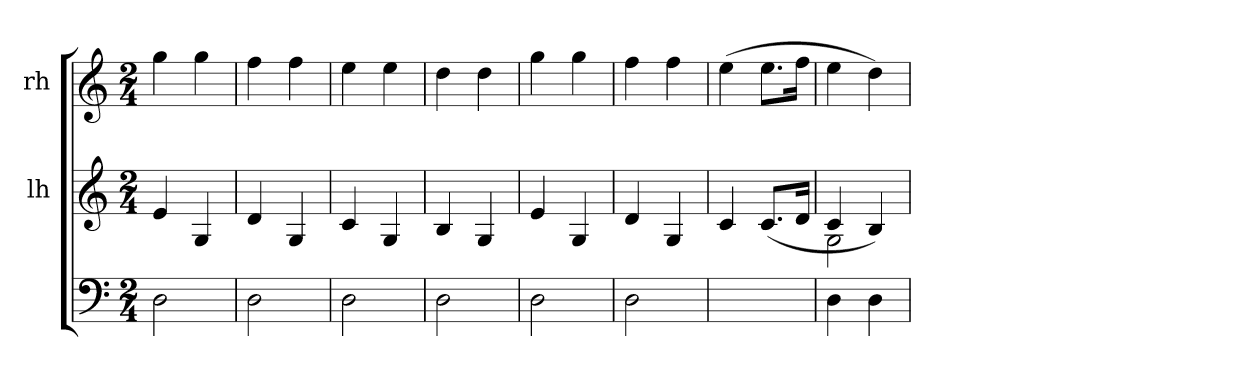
**kern	**kern	**kern
*part3	*part2	*part1
*staff3	*staff2	*staff1
*	*I"lh	*I"rh
*	*k[]	*k[]
*	*C:	*C:
*M2/4	*M2/4	*M2/4
=	=	=
2D	4e	4gg
.	4G	4gg
=	=	=
2D	4d	4ff
.	4G	4ff
=	=	=
2D	4c	4ee
.	4G	4ee
=	=	=
2D	4B	4dd
.	4G	4dd
=	=	=
2D	4e	4gg
.	4G	4gg
=	=	=
2D	4d	4ff
.	4G	4ff
=	=	=
2ryy	4c	(4ee
.	(8.cL	8.eeL
.	16dJk	16ffJk
=	=	=
*	*^	*
4D	4c	2G	4ee
4D	4B)	.	4dd)
*	*v	*v	*
=	=	=
*-	*-	*-
